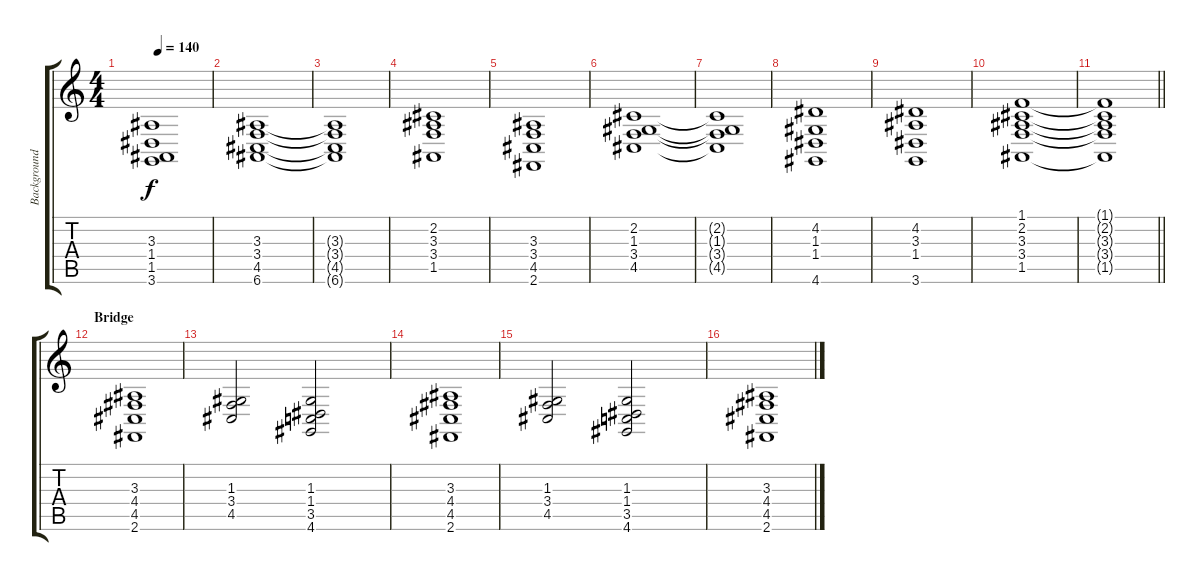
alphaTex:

\track ("Background organ" "Background") {instrument drawbarorgan}
\staff {score tabs}
\tuning (E4 B3 G3 D3 A2 E2) {hide}
\ts (4 4)
\tempo 140
\clef g2
\ks c
(3.3 1.4 1.5 3.6).1{dy f} |
(3.3 3.4 4.5 6.6).1 |
(3.3{t} 3.4{t} 4.5{t} 6.6{t}).1 |
(2.2 3.3 3.4 1.5).1 |
(3.3 3.4 4.5 2.6).1 |
(2.2 1.3 3.4 4.5).1 |
(2.2{t} 1.3{t} 3.4{t} 4.5{t}).1 |
(4.2 1.3 1.4 4.6).1 |
(4.2 3.3 1.4 3.6).1 |
(1.1 2.2 3.3 3.4 1.5).1 |
\barLineRight lightlight
(1.1{t} 2.2{t} 3.3{t} 3.4{t} 1.5{t}).1 |
\section ("" "Bridge")
(3.3 4.4 4.5 2.6).1 |
(1.3 3.4 4.5).2 (1.3 1.4 3.5 4.6).2 |
(3.3 4.4 4.5 2.6).1 |
(1.3 3.4 4.5).2 (1.3 1.4 3.5 4.6).2 |
(3.3 4.4 4.5 2.6).1
